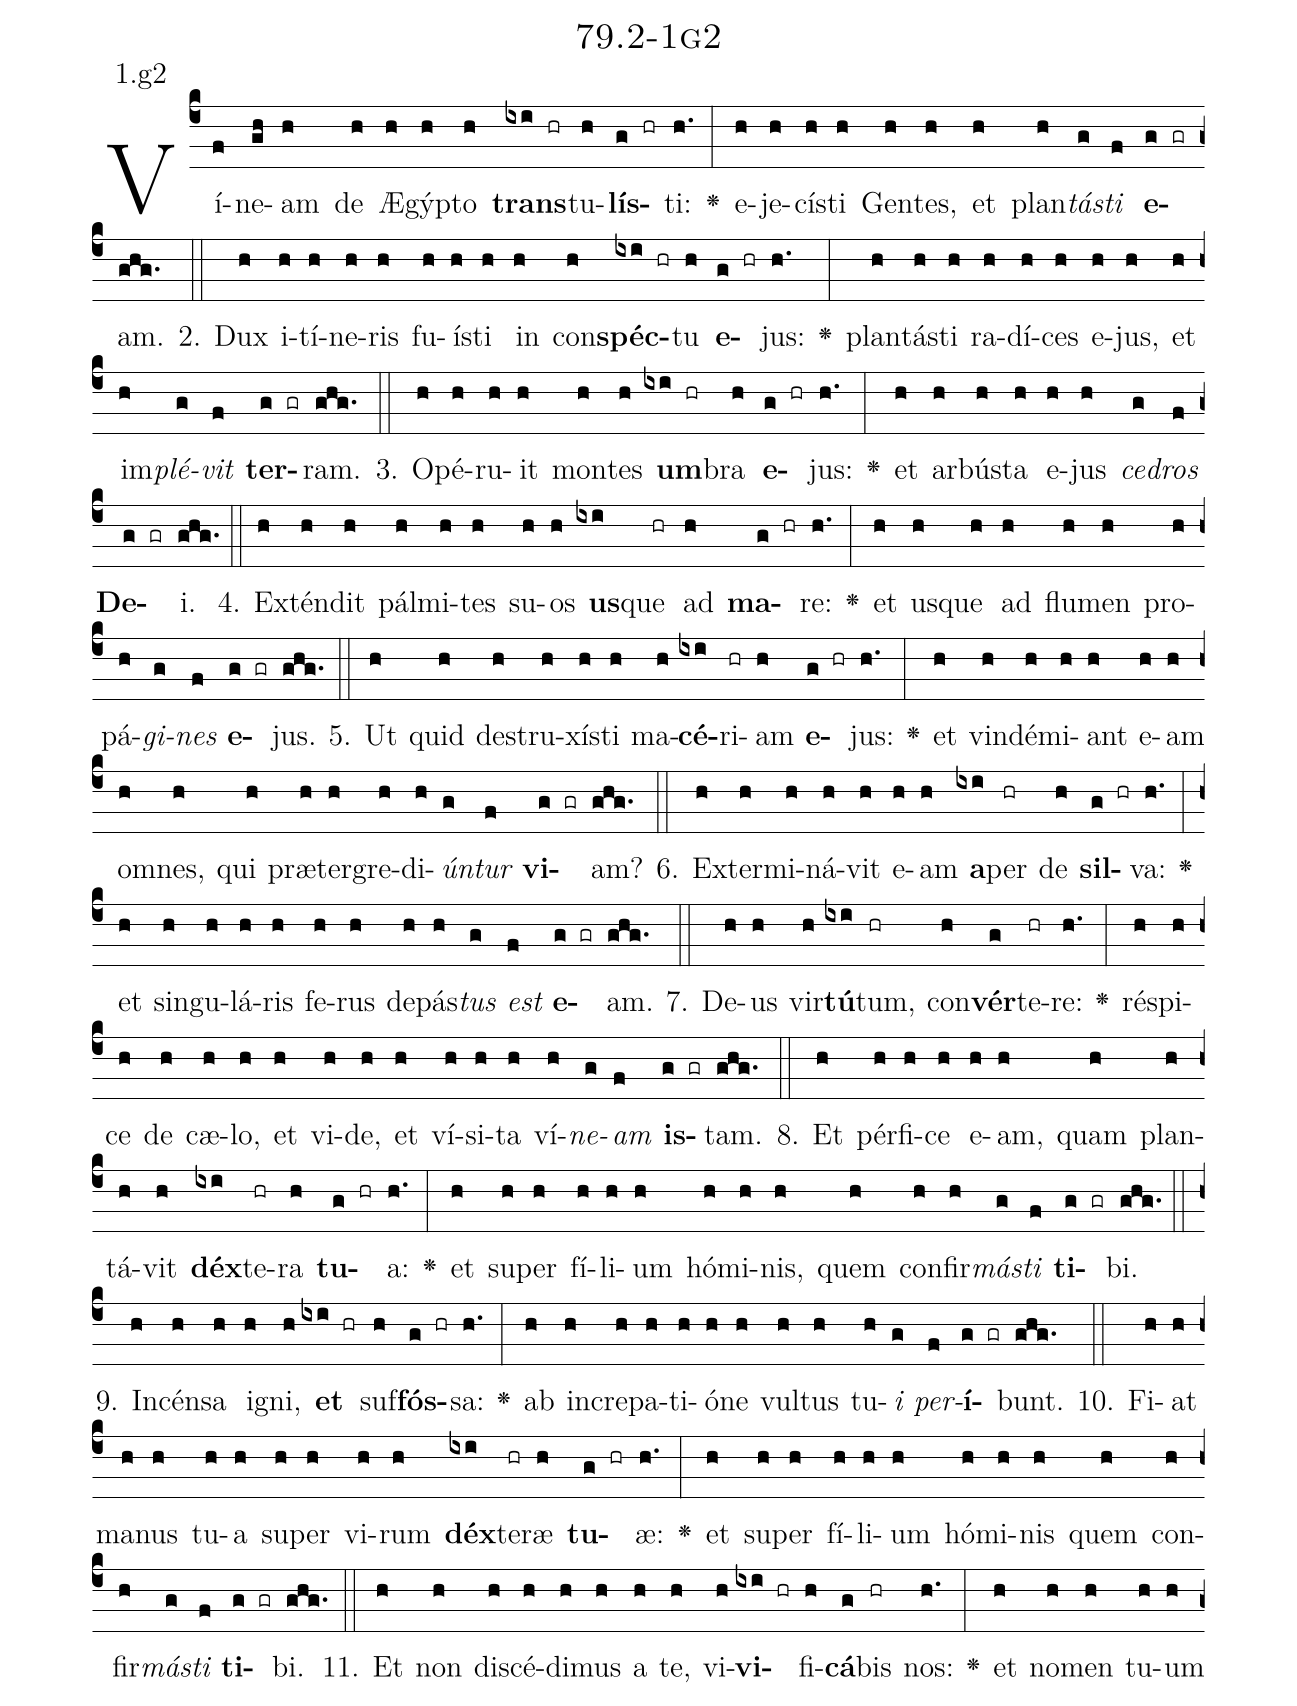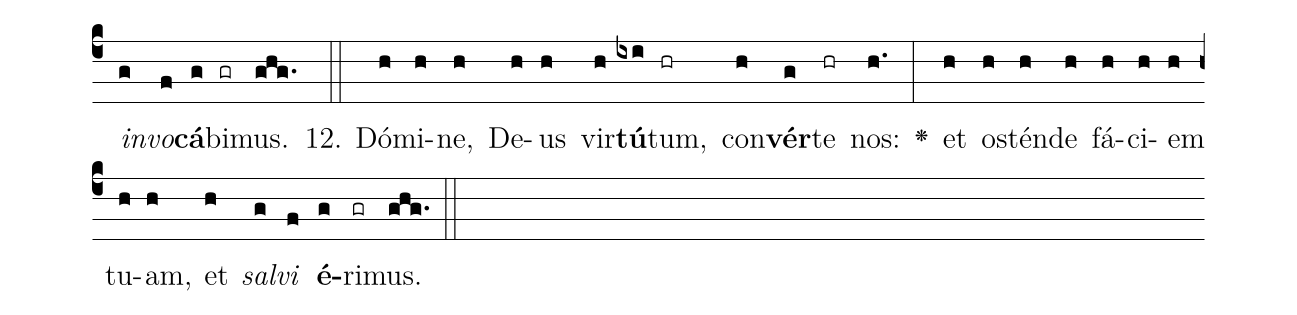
name: 79.2-1g2;
annotation: 1.g2;
%%
(c4)Ví(f)ne(gh)am(h) de(h) Æ(h)gýp(h)to(h) <b>trans</b>(ixi hr)tu(h)<b>lís</b>(g hr)ti:(h.) <v>\greheightstar</v>(:) e(h)je(h)cís(h)ti(h) Gen(h)tes,(h) et(h) plan(h)<i>tás</i>(g)<i>ti</i>(f) <b>e</b>(g gr)am.(ghg.) (::)
2. Dux(h) i(h)tí(h)ne(h)ris(h) fu(h)ís(h)ti(h) in(h) con(h)<b>spéc</b>(ixi hr)tu(h) <b>e</b>(g hr)jus:(h.) <v>\greheightstar</v>(:) plan(h)tás(h)ti(h) ra(h)dí(h)ces(h) e(h)jus,(h) et(h) im(h)<i>plé</i>(g)<i>vit</i>(f) <b>ter</b>(g gr)ram.(ghg.) (::)
3. O(h)pé(h)ru(h)it(h) mon(h)tes(h) <b>um</b>(ixi hr)bra(h) <b>e</b>(g hr)jus:(h.) <v>\greheightstar</v>(:) et(h) ar(h)bús(h)ta(h) e(h)jus(h) <i>ce</i>(g)<i>dros</i>(f) <b>De</b>(g gr)i.(ghg.) (::)
4. Ex(h)tén(h)dit(h) pál(h)mi(h)tes(h) su(h)os(h) <b>us</b>(ixi)que(hr) ad(h) <b>ma</b>(g hr)re:(h.) <v>\greheightstar</v>(:) et(h) us(h)que(h) ad(h) flu(h)men(h) pro(h)pá(h)<i>gi</i>(g)<i>nes</i>(f) <b>e</b>(g gr)jus.(ghg.) (::)
5. Ut(h) quid(h) de(h)stru(h)xís(h)ti(h) ma(h)<b>cé</b>(ixi)ri(hr)am(h) <b>e</b>(g hr)jus:(h.) <v>\greheightstar</v>(:) et(h) vin(h)dé(h)mi(h)ant(h) e(h)am(h) om(h)nes,(h) qui(h) præ(h)ter(h)gre(h)di(h)<i>ún</i>(g)<i>tur</i>(f) <b>vi</b>(g gr)am?(ghg.) (::)
6. Ex(h)ter(h)mi(h)ná(h)vit(h) e(h)am(h) <b>a</b>(ixi)per(hr) de(h) <b>sil</b>(g hr)va:(h.) <v>\greheightstar</v>(:) et(h) sin(h)gu(h)lá(h)ris(h) fe(h)rus(h) de(h)pás(h)<i>tus</i>(g) <i>est</i>(f) <b>e</b>(g gr)am.(ghg.) (::)
7. De(h)us(h) vir(h)<b>tú</b>(ixi)tum,(hr) con(h)<b>vér</b>(g)te(hr)re:(h.) <v>\greheightstar</v>(:) ré(h)spi(h)ce(h) de(h) cæ(h)lo,(h) et(h) vi(h)de,(h) et(h) ví(h)si(h)ta(h) ví(h)<i>ne</i>(g)<i>am</i>(f) <b>is</b>(g gr)tam.(ghg.) (::)
8. Et(h) pér(h)fi(h)ce(h) e(h)am,(h) quam(h) plan(h)tá(h)vit(h) <b>déx</b>(ixi)te(hr)ra(h) <b>tu</b>(g hr)a:(h.) <v>\greheightstar</v>(:) et(h) su(h)per(h) fí(h)li(h)um(h) hó(h)mi(h)nis,(h) quem(h) con(h)fir(h)<i>más</i>(g)<i>ti</i>(f) <b>ti</b>(g gr)bi.(ghg.) (::)
9. In(h)cén(h)sa(h) i(h)gni,(h) <b>et</b>(ixi hr) suf(h)<b>fós</b>(g hr)sa:(h.) <v>\greheightstar</v>(:) ab(h) in(h)cre(h)pa(h)ti(h)ó(h)ne(h) vul(h)tus(h) tu(h)<i>i</i>(g) <i>per</i>(f)<b>í</b>(g gr)bunt.(ghg.) (::)
10. Fi(h)at(h) ma(h)nus(h) tu(h)a(h) su(h)per(h) vi(h)rum(h) <b>déx</b>(ixi)te(hr)ræ(h) <b>tu</b>(g hr)æ:(h.) <v>\greheightstar</v>(:) et(h) su(h)per(h) fí(h)li(h)um(h) hó(h)mi(h)nis(h) quem(h) con(h)fir(h)<i>más</i>(g)<i>ti</i>(f) <b>ti</b>(g gr)bi.(ghg.) (::)
11. Et(h) non(h) di(h)scé(h)di(h)mus(h) a(h) te,(h) vi(h)<b>vi</b>(ixi hr)fi(h)<b>cá</b>(g)bis(hr) nos:(h.) <v>\greheightstar</v>(:) et(h) no(h)men(h) tu(h)um(h) <i>in</i>(g)<i>vo</i>(f)<b>cá</b>(g)bi(gr)mus.(ghg.) (::)
12. Dó(h)mi(h)ne,(h) De(h)us(h) vir(h)<b>tú</b>(ixi)tum,(hr) con(h)<b>vér</b>(g)te(hr) nos:(h.) <v>\greheightstar</v>(:) et(h) os(h)tén(h)de(h) fá(h)ci(h)em(h) tu(h)am,(h) et(h) <i>sal</i>(g)<i>vi</i>(f) <b>é</b>(g)ri(gr)mus.(ghg.) (::)
